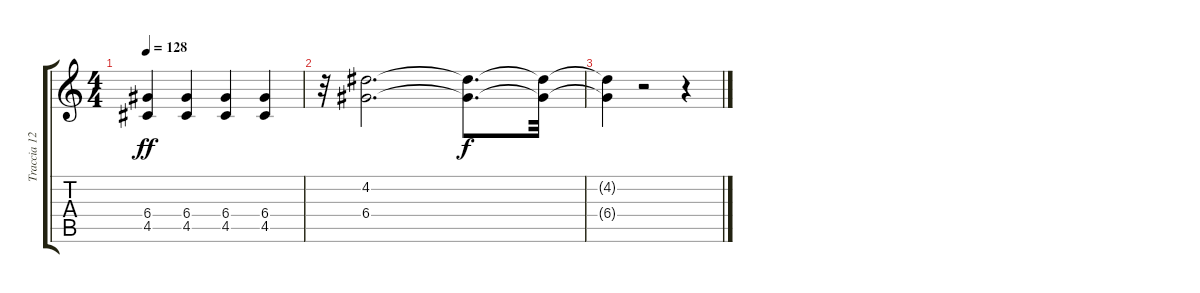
\track ("Traccia 12" "Traccia 12") {instrument distortionguitar}
\staff {score tabs}
\tuning (E4 B3 G3 D3 A2 E2) {hide}
\ts (4 4)
\tempo 128
\clef g2
\ks c
(6.4 4.5).4{dy ff} (6.4 4.5).4 (6.4 4.5).4 (6.4 4.5).4 |
r.32 (4.2 6.4).2{d} (4.2{t} 6.4{t}).8{d dy f} (4.2{t} 6.4{t}).32 |
(4.2{t} 6.4{t}).4 r.2 r.4
